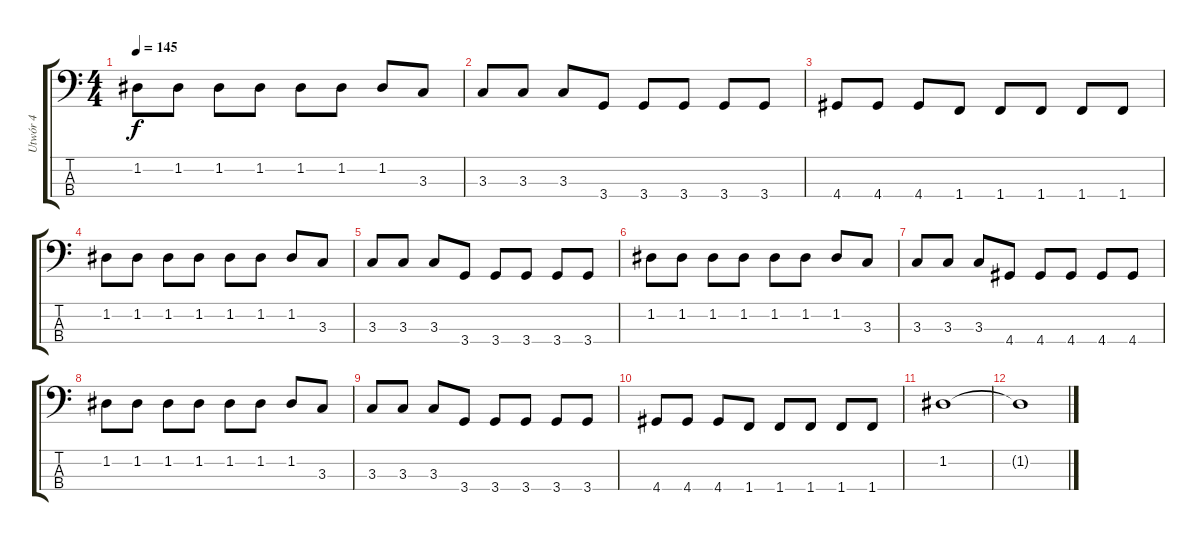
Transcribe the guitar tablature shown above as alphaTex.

\track ("Utwór 4" "Utwór 4") {instrument electricbassfinger}
\staff {score tabs}
\tuning (G2 D2 A1 E1) {hide}
\ts (4 4)
\tempo 145
\clef f4
\ks c
1.2.8{dy f} 1.2.8 1.2.8 1.2.8 1.2.8 1.2.8 1.2.8 3.3.8 |
3.3.8 3.3.8 3.3.8 3.4.8 3.4.8 3.4.8 3.4.8 3.4.8 |
4.4.8 4.4.8 4.4.8 1.4.8 1.4.8 1.4.8 1.4.8 1.4.8 |
1.2.8 1.2.8 1.2.8 1.2.8 1.2.8 1.2.8 1.2.8 3.3.8 |
3.3.8 3.3.8 3.3.8 3.4.8 3.4.8 3.4.8 3.4.8 3.4.8 |
1.2.8 1.2.8 1.2.8 1.2.8 1.2.8 1.2.8 1.2.8 3.3.8 |
3.3.8 3.3.8 3.3.8 4.4.8 4.4.8 4.4.8 4.4.8 4.4.8 |
1.2.8 1.2.8 1.2.8 1.2.8 1.2.8 1.2.8 1.2.8 3.3.8 |
3.3.8 3.3.8 3.3.8 3.4.8 3.4.8 3.4.8 3.4.8 3.4.8 |
4.4.8 4.4.8 4.4.8 1.4.8 1.4.8 1.4.8 1.4.8 1.4.8 |
1.2.1 |
1.2{t}.1
